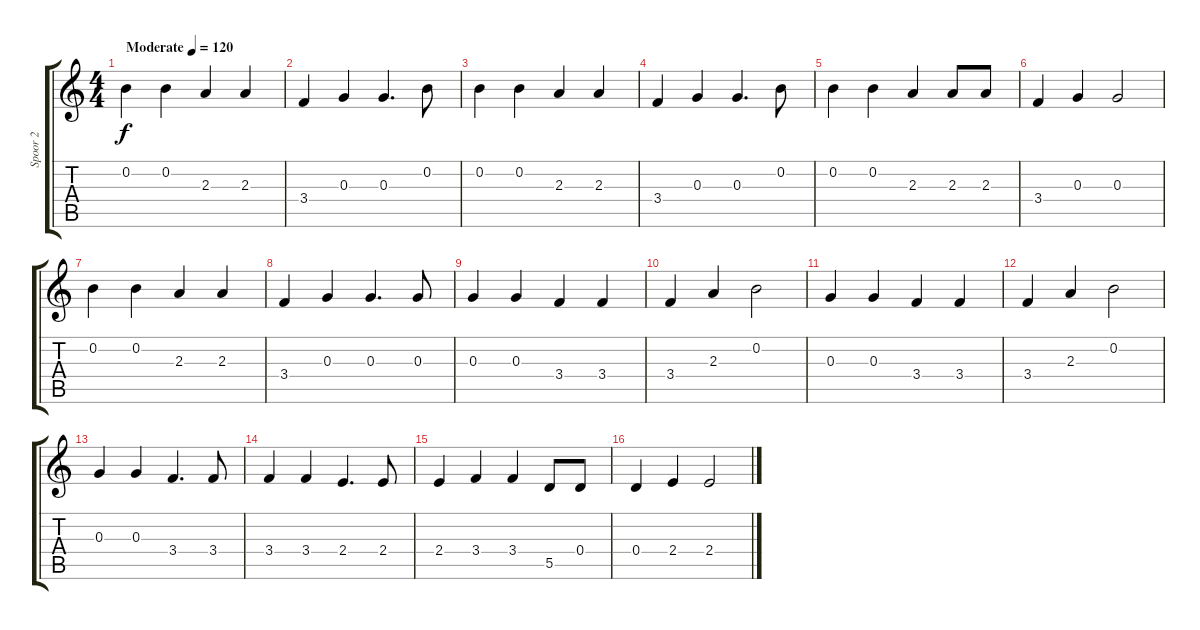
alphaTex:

\track ("Spoor 2" "Spoor 2") {instrument electricguitarclean}
\staff {score tabs}
\tuning (E4 B3 G3 D3 A2 E2) {hide}
\ts (4 4)
\tempo (120 "Moderate")
\clef g2
\ks c
0.2.4{dy f instrument electricguitarclean} 0.2.4 2.3.4 2.3.4 |
3.4.4 0.3.4 0.3.4{d} 0.2.8 |
0.2.4 0.2.4 2.3.4 2.3.4 |
3.4.4 0.3.4 0.3.4{d} 0.2.8 |
0.2.4 0.2.4 2.3.4 2.3.8 2.3.8 |
3.4.4 0.3.4 0.3.2 |
0.2.4 0.2.4 2.3.4 2.3.4 |
3.4.4 0.3.4 0.3.4{d} 0.3.8 |
0.3.4 0.3.4 3.4.4 3.4.4 |
3.4.4 2.3.4 0.2.2 |
0.3.4 0.3.4 3.4.4 3.4.4 |
3.4.4 2.3.4 0.2.2 |
0.3.4 0.3.4 3.4.4{d} 3.4.8 |
3.4.4 3.4.4 2.4.4{d} 2.4.8 |
2.4.4 3.4.4 3.4.4 5.5.8 0.4.8 |
0.4.4 2.4.4 2.4.2
